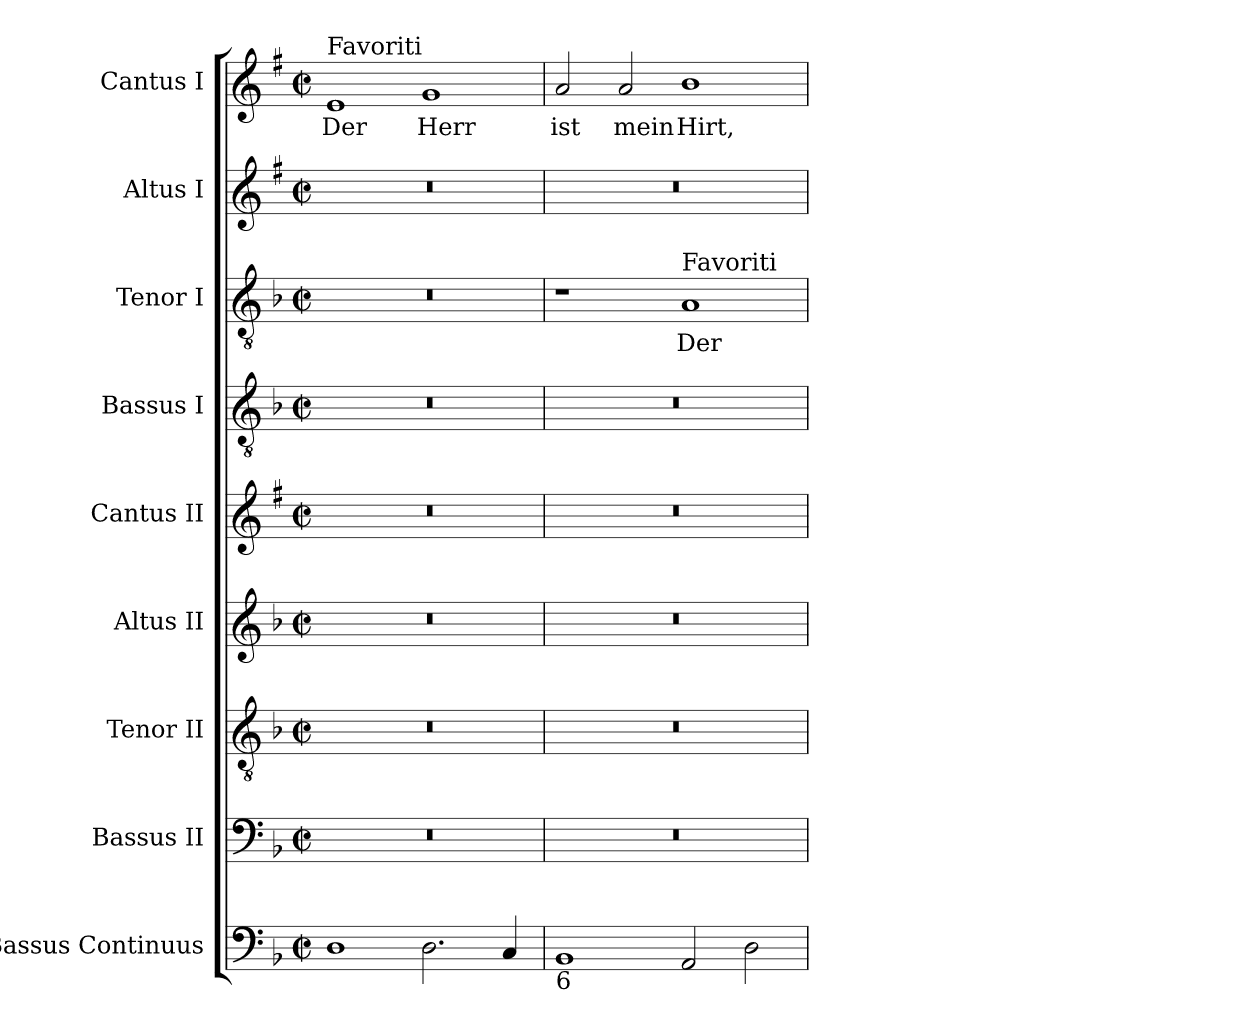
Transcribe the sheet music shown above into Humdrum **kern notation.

**kern	**kern	**kern	**kern	**kern	**kern	**kern	**text	**kern	**kern	**text
*part9	*part8	*part7	*part6	*part5	*part4	*part3	*part3	*part2	*part1	*part1
*staff9	*staff8	*staff7	*staff6	*staff5	*staff4	*staff3	*staff3	*staff2	*staff1	*staff1
*I"Bassus Continuus	*I"Bassus II	*I"Tenor II	*I"Altus II	*I"Cantus II	*I"Bassus I	*I"Tenor I	*	*I"Altus I	*I"Cantus I	*
*I'Bsn	*	*	*	*	*	*	*	*	*	*
*clefF4	*clefF4	*clefGv2	*clefG2	*clefG2	*clefGv2	*clefGv2	*	*clefG2	*clefG2	*
*	*	*	*	*ITrd1c2	*	*	*	*ITrd1c2	*ITrd1c2	*
*k[b-]	*k[b-]	*k[b-]	*k[b-]	*k[b-]	*k[b-]	*k[b-]	*	*k[b-]	*k[b-]	*
*F:	*F:	*F:	*F:	*F:	*F:	*F:	*	*F:	*F:	*
*M4/2	*M4/2	*M4/2	*M4/2	*M4/2	*M4/2	*M4/2	*	*M4/2	*M4/2	*
*met(c|)	*met(c|)	*met(c|)	*met(c|)	*met(c|)	*met(c|)	*met(c|)	*	*met(c|)	*met(c|)	*
=1	=1	=1	=1	=1	=1	=1	=1	=1	=1	=1
!	!	!	!	!	!	!	!	!	!LO:TX:a:t=Favoriti	!
!	!	!	!	!	!	!	!	!	!	!LO:LY:b
1D	0r	0r	0r	0r	0r	0r	.	0r	1d	Der
!	!	!	!	!	!	!	!	!	!	!LO:LY:b
2.D	.	.	.	.	.	.	.	.	1f	Herr
4C	.	.	.	.	.	.	.	.	.	.
=2	=2	=2	=2	=2	=2	=2	=2	=2	=2	=2
!LO:TX:b:t=6	!	!	!	!	!	!	!	!	!	!
!	!	!	!	!	!	!	!	!	!	!LO:LY:b
1BB-	0r	0r	0r	0r	0r	1r	.	0r	2g	ist
!	!	!	!	!	!	!	!	!	!	!LO:LY:b
.	.	.	.	.	.	.	.	.	2g	mein
!	!	!	!	!	!	!LO:TX:a:t=Favoriti	!	!	!	!
!	!	!	!	!	!	!	!LO:LY:b	!	!	!LO:LY:b
2AA	.	.	.	.	.	1A	Der	.	1a	Hirt,
2D	.	.	.	.	.	.	.	.	.	.
=	=	=	=	=	=	=	=	=	=	=
*-	*-	*-	*-	*-	*-	*-	*-	*-	*-	*-
